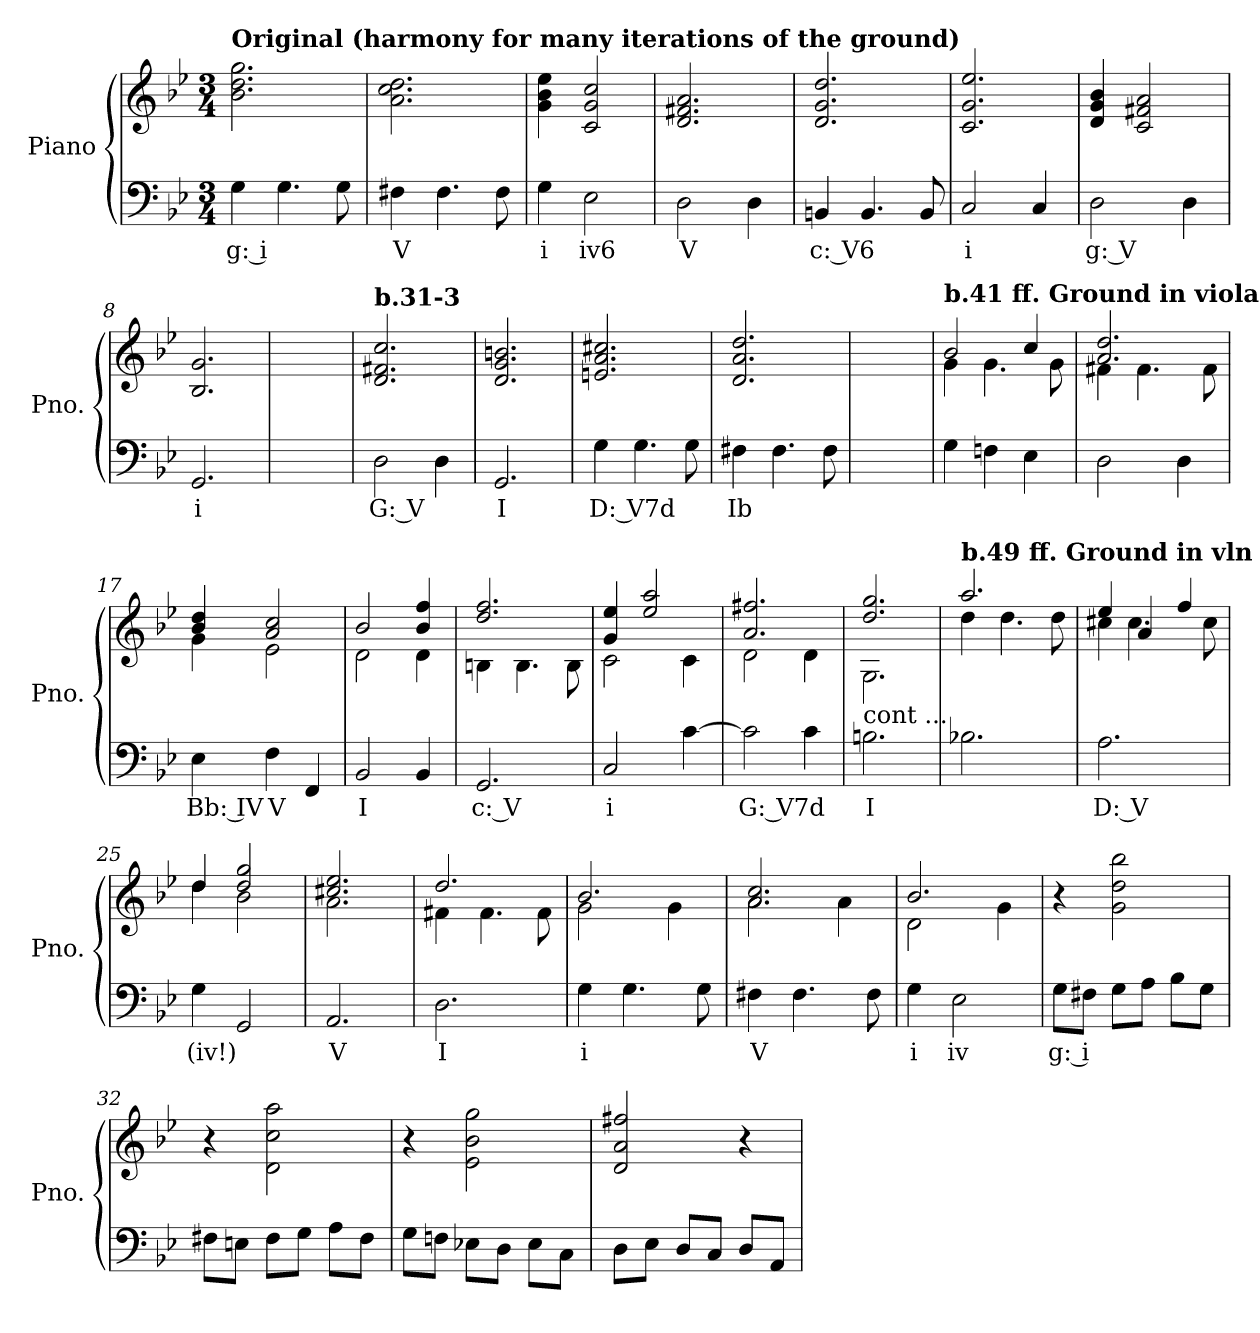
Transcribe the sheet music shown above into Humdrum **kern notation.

**kern	**text	**kern
*part1	*part1	*part1
*staff2	*staff2	*staff1
*I"Piano	*	*
*I'Pno.	*	*
*clefF4	*	*clefG2
*k[b-e-]	*	*k[b-e-]
*g:	*	*g:
*M3/4	*	*M3/4
=1	=1	=1
!	!	!LO:TX:a:B:t=Original (harmony for many iterations of the ground)
!	!LO:LY:b	!
4G\	g: i	2.b-\ 2.dd\ 2.gg\
4.G\	.	.
8G\	.	.
=2	=2	=2
!	!LO:LY:b	!
4F#X\	V	2.a\ 2.cc\ 2.dd\
4.F#\	.	.
8F#\	.	.
=3	=3	=3
!	!LO:LY:b	!
4G\	i	4g\ 4b-\ 4ee-\
!	!LO:LY:b	!
2E-\	iv6	2c/ 2g/ 2cc/
=4	=4	=4
!	!LO:LY:b	!
2D\	V	2.d/ 2.f#X/ 2.a/
4D\	.	.
=5	=5	=5
!	!LO:LY:b	!
4BBn/	c: V6	2.d/ 2.g/ 2.dd/
4.BB/	.	.
8BB/	.	.
=6	=6	=6
!	!LO:LY:b	!
2C/	i	2.c/ 2.g/ 2.ee-/
4C/	.	.
=7	=7	=7
!	!LO:LY:b	!
2D\	g: V	4d/ 4g/ 4b-/
.	.	2c/ 2f#X/ 2a/
4D\	.	.
=8	=8	=8
!	!LO:LY:b	!
2.GG/	i	2.B-/ 2.g/
!!LO:LB:g=z
=9	=9	=9
2.ryy	.	2.ryy
=10	=10	=10
!	!	!LO:TX:a:B:t=b.31-3
!	!LO:LY:b	!
2D\	G: V	2.d/ 2.f#X/ 2.cc/
4D\	.	.
=11	=11	=11
!	!LO:LY:b	!
2.GG/	I	2.d/ 2.g/ 2.bn/
=12	=12	=12
!	!LO:LY:b	!
4G\	D: V7d	2.en/ 2.a/ 2.cc#X/
4.G\	.	.
8G\	.	.
=13	=13	=13
!	!LO:LY:b	!
4F#X\	Ib	2.d/ 2.a/ 2.dd/
4.F#\	.	.
8F#\	.	.
=14	=14	=14
2.ryy	.	2.ryy
!!LO:LB:g=z
=15	=15	=15
*	*	*^
!	!	!LO:TX:a:B:t=b.41 ff. Ground in viola	!
4G\	.	2b-/	4g\
4Fn\	.	.	4.g\
4E-\	.	4cc/	.
.	.	.	8g\
=16	=16	=16	=16
2D\	.	2.a/ 2.dd/	4f#X\
.	.	.	4.f#\
4D\	.	.	.
.	.	.	8f#\
=17	=17	=17	=17
!	!LO:LY:b	!	!
4E-\	Bb: IV	4b-/ 4dd/	4g\
!	!LO:LY:b	!	!
4F\	V	2a/ 2cc/	2e-\
4FF/	.	.	.
=18	=18	=18	=18
!	!LO:LY:b	!	!
2BB-/	I	2b-/	2d\
4BB-/	.	4b-/ 4ff/	4d\
=19	=19	=19	=19
!	!LO:LY:b	!	!
2.GG/	c: V	2.dd/ 2.ff/	4Bn\
.	.	.	4.B\
.	.	.	8B\
=20	=20	=20	=20
!	!LO:LY:b	!	!
2C/	i	4g/ 4ee-/	2c\
.	.	2ee-/ 2aa/	.
[4c\	.	.	4c\
=21	=21	=21	=21
!	!LO:LY:b	!	!
2c\]	G: V7d	2.a/ 2.ff#X/	2d\
4c\	.	.	4d\
=22	=22	=22	=22
!LO:TX:a:t=cont ...	!	!	!
!	!LO:LY:b	!	!
2.Bn\	I	2.dd/ 2.gg/	2.G\
!!LO:LB:g=z	!!
=23	=23	=23	=23
!	!	!LO:TX:a:B:t=b.49 ff. Ground in vln II (transposed) and then overlapping with VC return (tonic)	!
2.B-X\	.	2.aa/	4dd\
.	.	.	4.dd\
.	.	.	8dd\
=24	=24	=24	=24
!	!LO:LY:b	!	!
2.A\	D: V	4ee-/	4cc#X\
.	.	4a/	4.cc#\
.	.	4ff/	.
.	.	.	8cc#\
=25	=25	=25	=25
!	!LO:LY:b	!	!
4G\	(iv!)	4dd/	4dd\
2GG/	.	2dd/ 2gg/	2b-\
=26	=26	=26	=26
!	!LO:LY:b	!	!
2.AA/	V	2.cc#X/ 2.ee-/	2.a\
=27	=27	=27	=27
!	!LO:LY:b	!	!
2.D\	I	2.dd/	4f#X\
.	.	.	4.f#\
.	.	.	8f#\
=28	=28	=28	=28
!	!LO:LY:b	!	!
4G\	i	2.b-/	2g\
4.G\	.	.	.
.	.	.	4g\
8G\	.	.	.
=29	=29	=29	=29
!	!LO:LY:b	!	!
4F#X\	V	2.a/ 2.cc/	2a\
4.F#\	.	.	.
.	.	.	4a\
8F#\	.	.	.
=30	=30	=30	=30
!	!LO:LY:b	!	!
4G\	i	2.b-/	2d\
!	!LO:LY:b	!	!
2E-\	iv	.	.
.	.	.	4g\
!!LO:LB:g=z
=31	=31	=31	=31
!	!	!LO:TX:a:B:t=b.70 ff. Ground filled in	!
!	!LO:LY:b	!	!
*	*	*v	*v
8G\L	g: i	4r
8F#X\J	.	.
8G\L	.	2g\ 2dd\ 2bb-\
8A\J	.	.
8B-\L	.	.
8G\J	.	.
=32	=32	=32
8F#X\L	.	4r
8En\J	.	.
8F#\L	.	2d\ 2cc\ 2aa\
8G\J	.	.
8A\L	.	.
8F#\J	.	.
=33	=33	=33
8G\L	.	4r
8Fn\J	.	.
8E-X\L	.	2e-\ 2b-\ 2gg\
8D\J	.	.
8E-\L	.	.
8C\J	.	.
=34	=34	=34
8D\L	.	2d/ 2a/ 2ff#X/
8E-\J	.	.
8D/L	.	.
8C/J	.	.
8D/L	.	4r
8AA/J	.	.
=	=	=
*-	*-	*-
